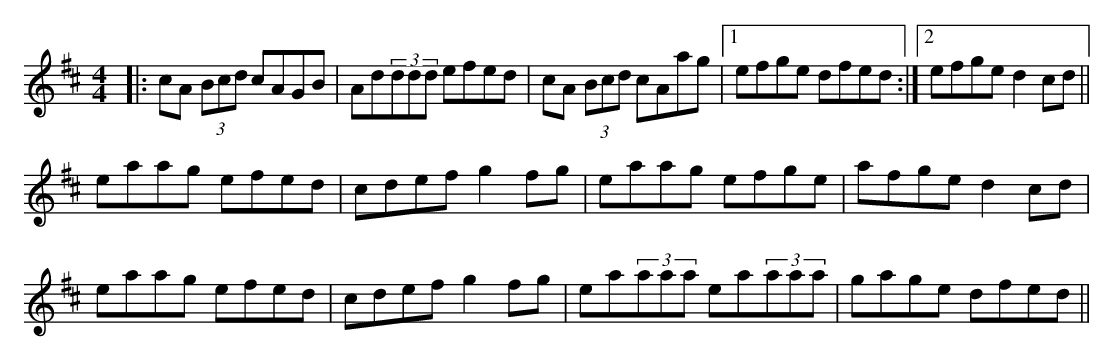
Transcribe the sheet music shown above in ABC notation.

X:1
M:4/4
K:Amix
|:cA (3Bcd cAGB|Ad(3ddd efed|cA (3Bcd cAag|1 efge dfed:|2 efge d2cd||
eaag efed|cdef g2fg|eaag efge|afge d2cd|
eaag efed|cdef g2fg|ea(3aaa ea(3aaa|gage dfed||
